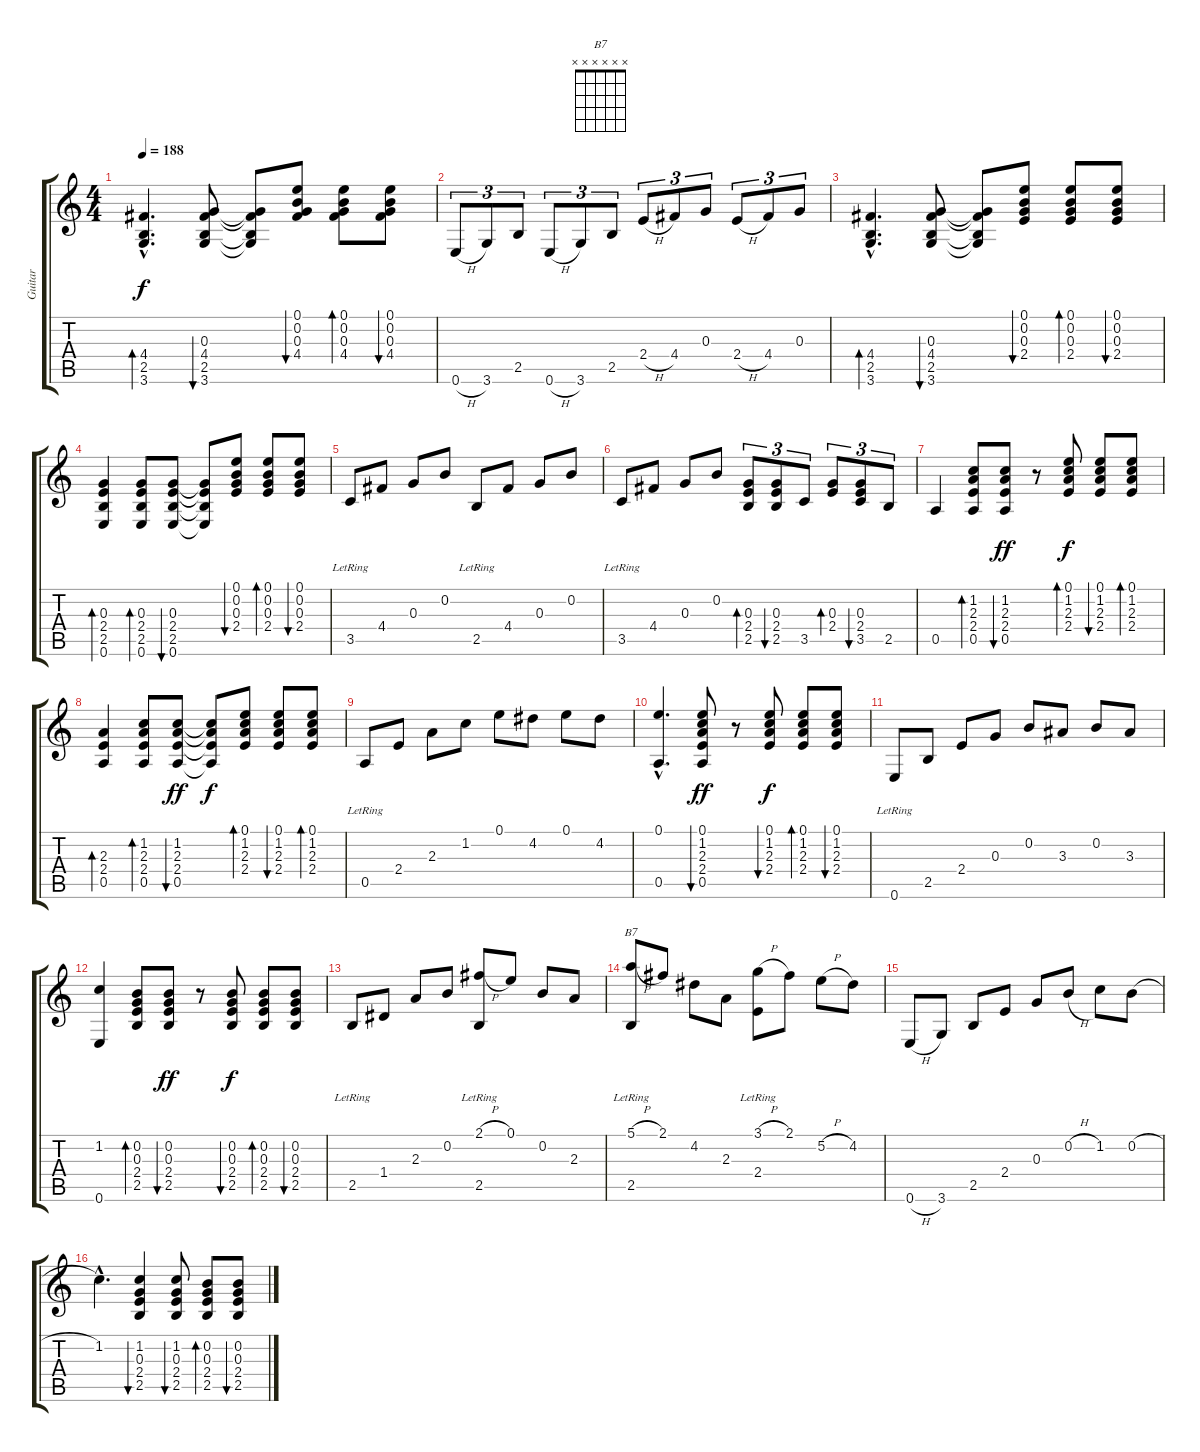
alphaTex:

\track ("Guitar" "Guitar") {instrument acousticguitarnylon}
\staff {score tabs}
\tuning (E4 B3 G3 D3 A2 E2) {hide}
\chord ("B7" x x x x x x) {firstfret 0}
\ts (4 4)
\tempo 188
\clef g2
\ks c
(4.4{hac} 2.5{hac} 3.6{hac}).4{d bd 60 dy f} (0.3 4.4 2.5 3.6).8{bu 60} (0.3{t} 4.4{t} 2.5{t} 3.6{t}).8 (0.1 0.2 0.3 4.4).8{bu 60} (0.1 0.2 0.3 4.4).8{bd 60} (0.1 0.2 0.3 4.4).8{bu 60} |
0.6{h}.8{tu (3 2)} 3.6.8{tu (3 2)} 2.5.8{tu (3 2)} 0.6{h}.8{tu (3 2)} 3.6.8{tu (3 2)} 2.5.8{tu (3 2)} 2.4{h}.8{tu (3 2)} 4.4.8{tu (3 2)} 0.3.8{tu (3 2)} 2.4{h}.8{tu (3 2)} 4.4.8{tu (3 2)} 0.3.8{tu (3 2)} |
(4.4{hac} 2.5{hac} 3.6{hac}).4{d bd 60} (0.3 4.4 2.5 3.6).8{bu 60} (0.3{t} 4.4{t} 2.5{t} 3.6{t}).8 (0.1 0.2 0.3 2.4).8{bu 60} (0.1 0.2 0.3 2.4).8{bd 60} (0.1 0.2 0.3 2.4).8{bu 60} |
(0.3 2.4 2.5 0.6).4{bd 60} (0.3 2.4 2.5 0.6).8{bd 60} (0.3 2.4 2.5 0.6).8{bu 60} (0.3{t} 2.4{t} 2.5{t} 0.6{t}).8 (0.1 0.2 0.3 2.4).8{bu 60} (0.1 0.2 0.3 2.4).8{bd 60} (0.1 0.2 0.3 2.4).8{bu 60} |
3.5{lr}.8 4.4.8 0.3.8 0.2.8 2.5{lr}.8 4.4.8 0.3.8 0.2.8 |
3.5{lr}.8 4.4.8 0.3.8 0.2.8 (0.3 2.4 2.5).8{tu (3 2) bd 60} (0.3 2.4 2.5).8{tu (3 2) bu 60} 3.5.8{tu (3 2)} (0.3 2.4).8{tu (3 2) bd 120} (0.3 2.4 3.5).8{tu (3 2) bu 120} 2.5.8{tu (3 2)} |
0.5.4 (1.2 2.3 2.4 0.5).8{bd 120} (1.2 2.3 2.4 0.5).8{bu 120 dy ff} r.8 (0.1 1.2 2.3 2.4).8{bd 120 dy f} (0.1 1.2 2.3 2.4).8{bu 120} (0.1 1.2 2.3 2.4).8{bd 120} |
(2.3 2.4 0.5).4{bd 120} (1.2 2.3 2.4 0.5).8{bd 120} (1.2 2.3 2.4 0.5).8{bu 120 dy ff} (1.2{t} 2.3{t} 2.4{t} 0.5{t}).8{dy f} (0.1 1.2 2.3 2.4).8{bd 120} (0.1 1.2 2.3 2.4).8{bu 120} (0.1 1.2 2.3 2.4).8{bd 120} |
0.5{lr}.8 2.4.8 2.3.8 1.2.8 0.1.8 4.2.8 0.1.8 4.2.8 |
(0.1{hac} 0.5{hac}).4{d} (0.1 1.2 2.3 2.4 0.5).8{bu 120 dy ff} r.8 (0.1 1.2 2.3 2.4).8{bu 120 dy f} (0.1 1.2 2.3 2.4).8{bd 120} (0.1 1.2 2.3 2.4).8{bu 120} |
0.6{lr}.8 2.5.8 2.4.8 0.3.8 0.2.8 3.3.8 0.2.8 3.3.8 |
(1.2 0.6).4 (0.2 0.3 2.4 2.5).8{bd 120} (0.2 0.3 2.4 2.5).8{bu 120 dy ff} r.8 (0.2 0.3 2.4 2.5).8{bu 120 dy f} (0.2 0.3 2.4 2.5).8{bd 120} (0.2 0.3 2.4 2.5).8{bu 120} |
2.5{lr}.8 1.4.8 2.3.8 0.2.8 (2.1{h} 2.5{lr}).8 0.1.8 0.2.8 2.3.8 |
(5.1{h} 2.5{lr}).8{ch "B7"} 2.1.8 4.2.8 2.3.8 (3.1{h} 2.4{lr}).8 2.1.8 5.2{h}.8 4.2.8 |
0.6{h}.8 3.6.8 2.5.8 2.4.8 0.3.8 0.2{h}.8 1.2.8 0.2{h}.8 |
1.2{hac}.4{d} (1.2 0.3 2.4 2.5).4{bu 120} (1.2 0.3 2.4 2.5).8{bu 120} (0.2 0.3 2.4 2.5).8{bd 120} (0.2 0.3 2.4 2.5).8{bu 120}
